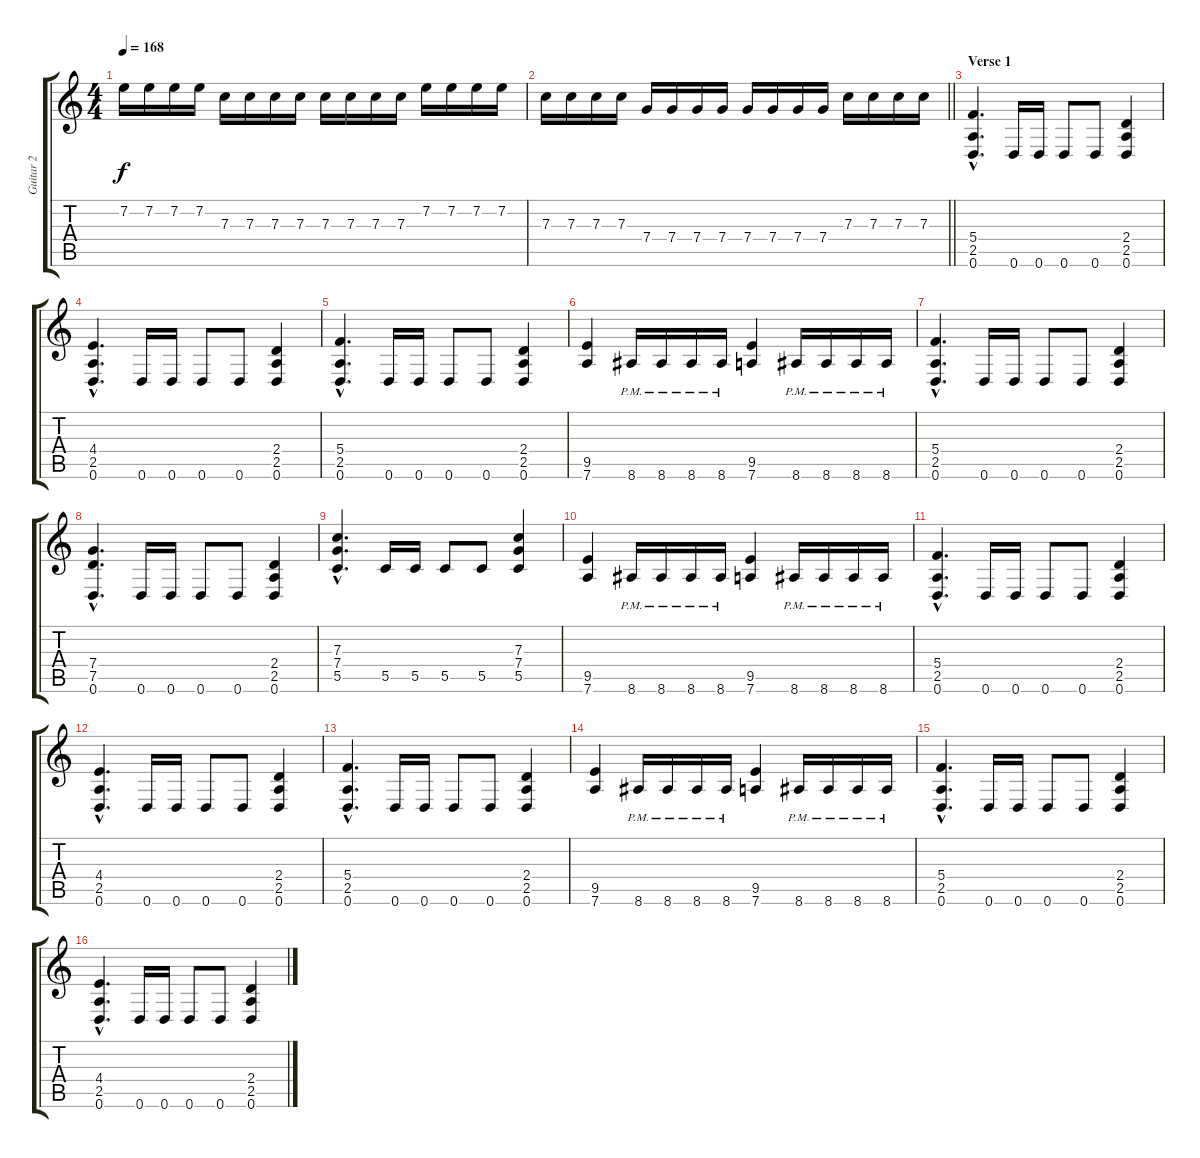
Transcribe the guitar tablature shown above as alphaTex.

\track ("Guitar 2" "Guitar 2") {instrument distortionguitar}
\staff {score tabs}
\tuning (D4 A3 F3 C3 G2 D2) {hide}
\ts (4 4)
\tempo 168
\clef g2
\ks c
7.2.16{dy f} 7.2.16 7.2.16 7.2.16 7.3.16 7.3.16 7.3.16 7.3.16 7.3.16 7.3.16 7.3.16 7.3.16 7.2.16 7.2.16 7.2.16 7.2.16 |
\barLineRight lightlight
7.3.16 7.3.16 7.3.16 7.3.16 7.4.16 7.4.16 7.4.16 7.4.16 7.4.16 7.4.16 7.4.16 7.4.16 7.3.16 7.3.16 7.3.16 7.3.16 |
\section ("" "Verse 1")
(5.4{hac} 2.5{hac} 0.6{hac}).4{d} 0.6.16 0.6.16 0.6.8 0.6.8 (2.4 2.5 0.6).4 |
(4.4{hac} 2.5{hac} 0.6{hac}).4{d} 0.6.16 0.6.16 0.6.8 0.6.8 (2.4 2.5 0.6).4 |
(5.4{hac} 2.5{hac} 0.6{hac}).4{d} 0.6.16 0.6.16 0.6.8 0.6.8 (2.4 2.5 0.6).4 |
(9.5 7.6).4 8.6{pm}.16 8.6{pm}.16 8.6{pm}.16 8.6{pm}.16 (9.5 7.6).4 8.6{pm}.16 8.6{pm}.16 8.6{pm}.16 8.6{pm}.16 |
(5.4{hac} 2.5{hac} 0.6{hac}).4{d} 0.6.16 0.6.16 0.6.8 0.6.8 (2.4 2.5 0.6).4 |
(7.4{hac} 7.5{hac} 0.6{hac}).4{d} 0.6.16 0.6.16 0.6.8 0.6.8 (2.4 2.5 0.6).4 |
(7.3{hac} 7.4{hac} 5.5{hac}).4{d} 5.5.16 5.5.16 5.5.8 5.5.8 (7.3 7.4 5.5).4 |
(9.5 7.6).4 8.6{pm}.16 8.6{pm}.16 8.6{pm}.16 8.6{pm}.16 (9.5 7.6).4 8.6{pm}.16 8.6{pm}.16 8.6{pm}.16 8.6{pm}.16 |
(5.4{hac} 2.5{hac} 0.6{hac}).4{d} 0.6.16 0.6.16 0.6.8 0.6.8 (2.4 2.5 0.6).4 |
(4.4{hac} 2.5{hac} 0.6{hac}).4{d} 0.6.16 0.6.16 0.6.8 0.6.8 (2.4 2.5 0.6).4 |
(5.4{hac} 2.5{hac} 0.6{hac}).4{d} 0.6.16 0.6.16 0.6.8 0.6.8 (2.4 2.5 0.6).4 |
(9.5 7.6).4 8.6{pm}.16 8.6{pm}.16 8.6{pm}.16 8.6{pm}.16 (9.5 7.6).4 8.6{pm}.16 8.6{pm}.16 8.6{pm}.16 8.6{pm}.16 |
(5.4{hac} 2.5{hac} 0.6{hac}).4{d} 0.6.16 0.6.16 0.6.8 0.6.8 (2.4 2.5 0.6).4 |
(4.4{hac} 2.5{hac} 0.6{hac}).4{d} 0.6.16 0.6.16 0.6.8 0.6.8 (2.4 2.5 0.6).4
